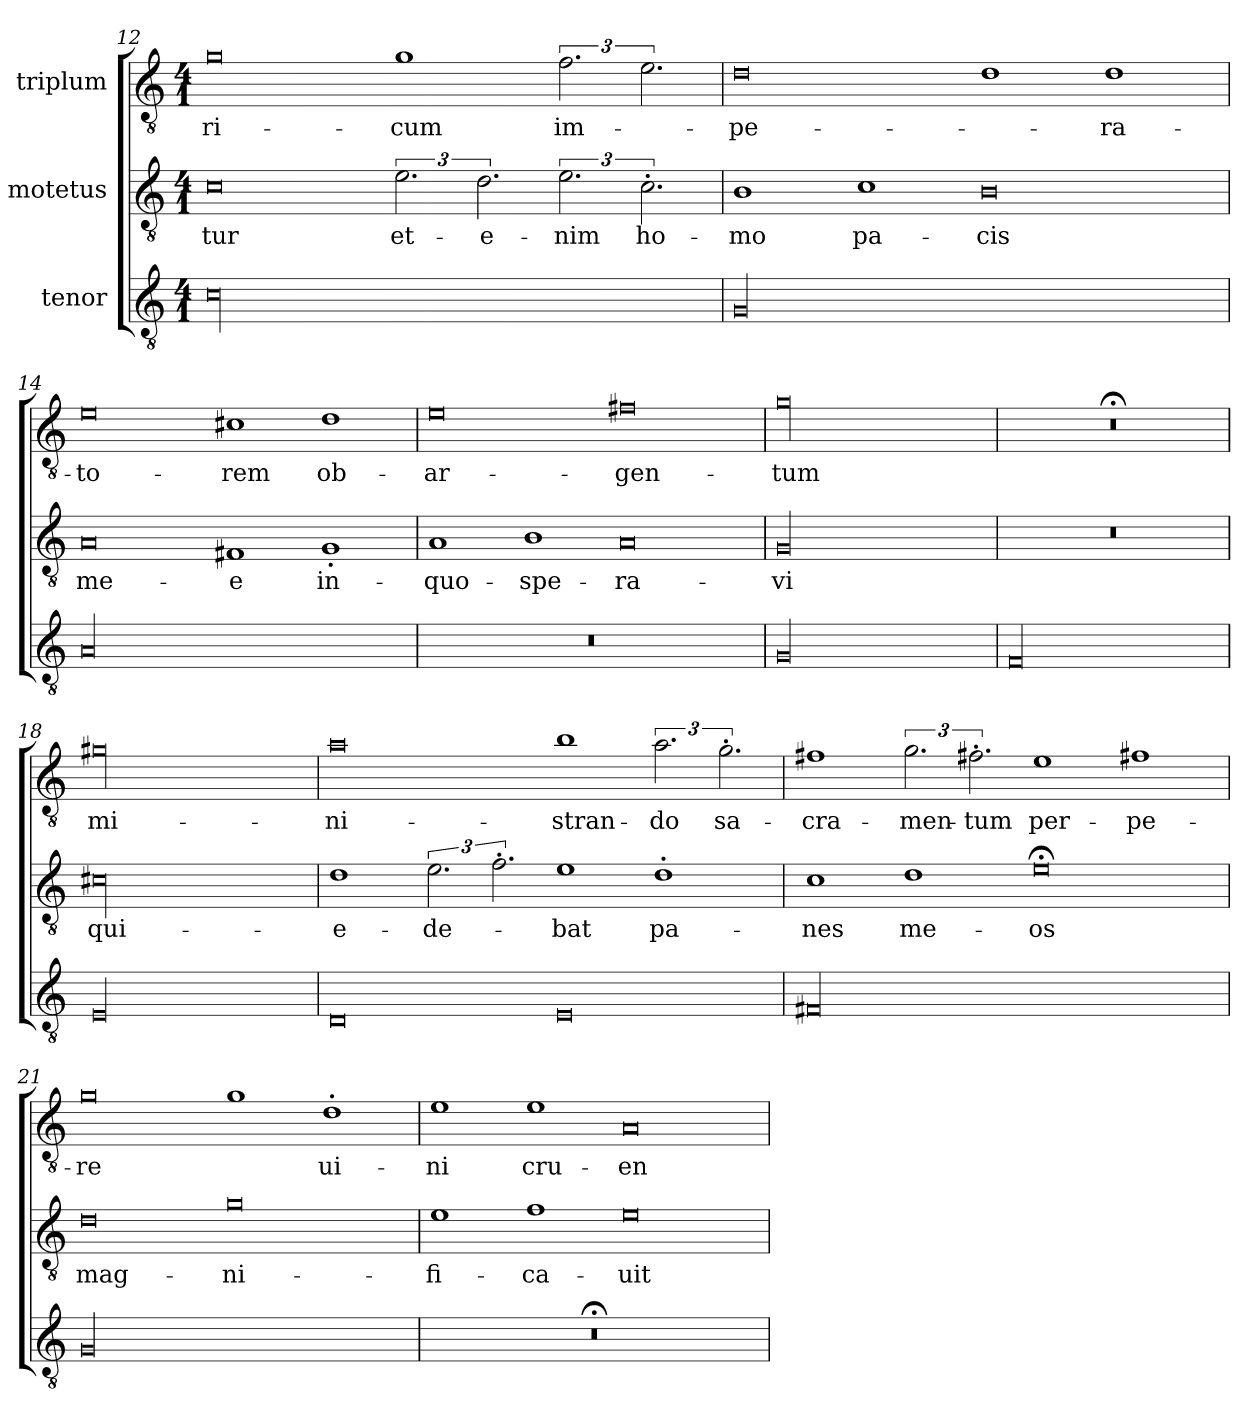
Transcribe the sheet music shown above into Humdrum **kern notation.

**kern	**kern	**text	**kern	**text
*part3	*part2	*part2	*part1	*part1
*staff3	*staff2	*staff2	*staff1	*staff1
*I"tenor	*I"motetus	*	*I"triplum	*
*clefGv2	*clefGv2	*	*clefGv2	*
*k[]	*k[]	*	*k[]	*
*C:	*C:	*	*C:	*
*M4/1	*M4/1	*	*M4/1	*
=12	=12	=12	=12	=12
00c\	0c\	-tur	0g\	-ri-
.	3.e\	et-	1g\	-cum
.	3.d\	-e-	.	.
.	3.e\	-nim	3.f\	im-
.	3.c'\	ho-	3.e\	.
!!LO:PB:g=z
=13	=13	=13	=13	=13
00G/	1B\	-mo	0d\	-pe-
.	1c\	pa-	.	.
.	0B\	-cis	1d\	.
.	.	.	1d\	-ra-
=14	=14	=14	=14	=14
00A/	0A/	me-	0e\	-to-
.	1F#X/	-e	1c#X\	-rem
.	1G'/	in-	1d\	ob-
=15	=15	=15	=15	=15
00r	1A/	quo-	0e\	ar-
.	1B\	spe-	.	.
.	0A/	-ra-	0f#X\	-gen-
=16	=16	=16	=16	=16
00G/	00G/	-vi	00g\	-tum
=17	=17	=17	=17	=17
00F/	00r	.	00r;<	.
=18	=18	=18	=18	=18
00E/	00c#X\	qui-	00g#X\	mi-
=19	=19	=19	=19	=19
0D/	1d\	e-	0a\	-ni-
.	3.e\	-de-	.	.
.	3.f'\	.	.	.
0E/	1e\	-bat	1b\	-stran-
.	1d'\	pa-	3.a\	-do
.	.	.	3.g'\	sa-
=20	=20	=20	=20	=20
00F#X/	1c\	-nes	1f#X\	-cra-
.	1d\	me-	3.g\	-men-
.	.	.	3.f#X'\	-tum
.	0e;<\	-os	1e\	per-
.	.	.	1f#X\	-pe-
=21	=21	=21	=21	=21
00G/	0d\	mag-	0g\	-re
.	0g\	-ni-	1g\	.
.	.	.	1d'\	ui-
=22	=22	=22	=22	=22
00r;<	1e\	-fi-	1e\	-ni
.	1f\	-ca-	1e\	cru-
.	0e\	-uit	0A/	-en-
=	=	=	=	=
*-	*-	*-	*-	*-
